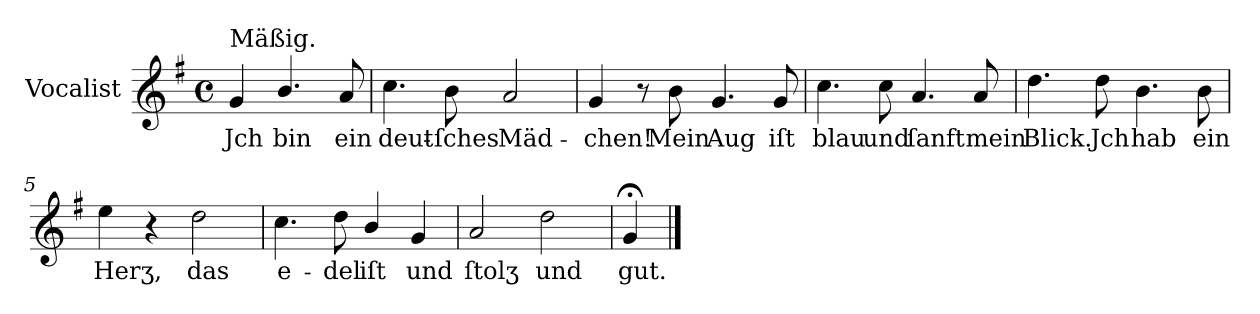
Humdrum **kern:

**kern	**text
*part1	*part1
*staff1	*staff1
*I"Vocalist	*
*clefG2	*
*k[f#]	*
*G:	*
*M4/4	*
*met(c)	*
=	=
!LO:TX:a:t=Mäßig.	!
4g	Jch
4.b/	bin
8a	ein
=1	=1
4.cc	deut-
8b	-ſches
2a	Mäd-
=2	=2
4g	-chen!
8r	.
8b	Mein
4.g	Aug
8g	iſt
=3	=3
4.cc	blau
8cc	und
4.a	ſanft
8a	mein
=4	=4
4.dd	Blick.
8dd	Jch
4.b	hab
8b	ein
=5	=5
4ee	Herʒ,
4r	.
2dd	das
=6	=6
4.cc	e-
8dd	-del
4b/	iſt
4g	und
=7	=7
2a	ſtolʒ
2dd	und
=8	=8
4g;<	gut.
==	==
*-	*-
